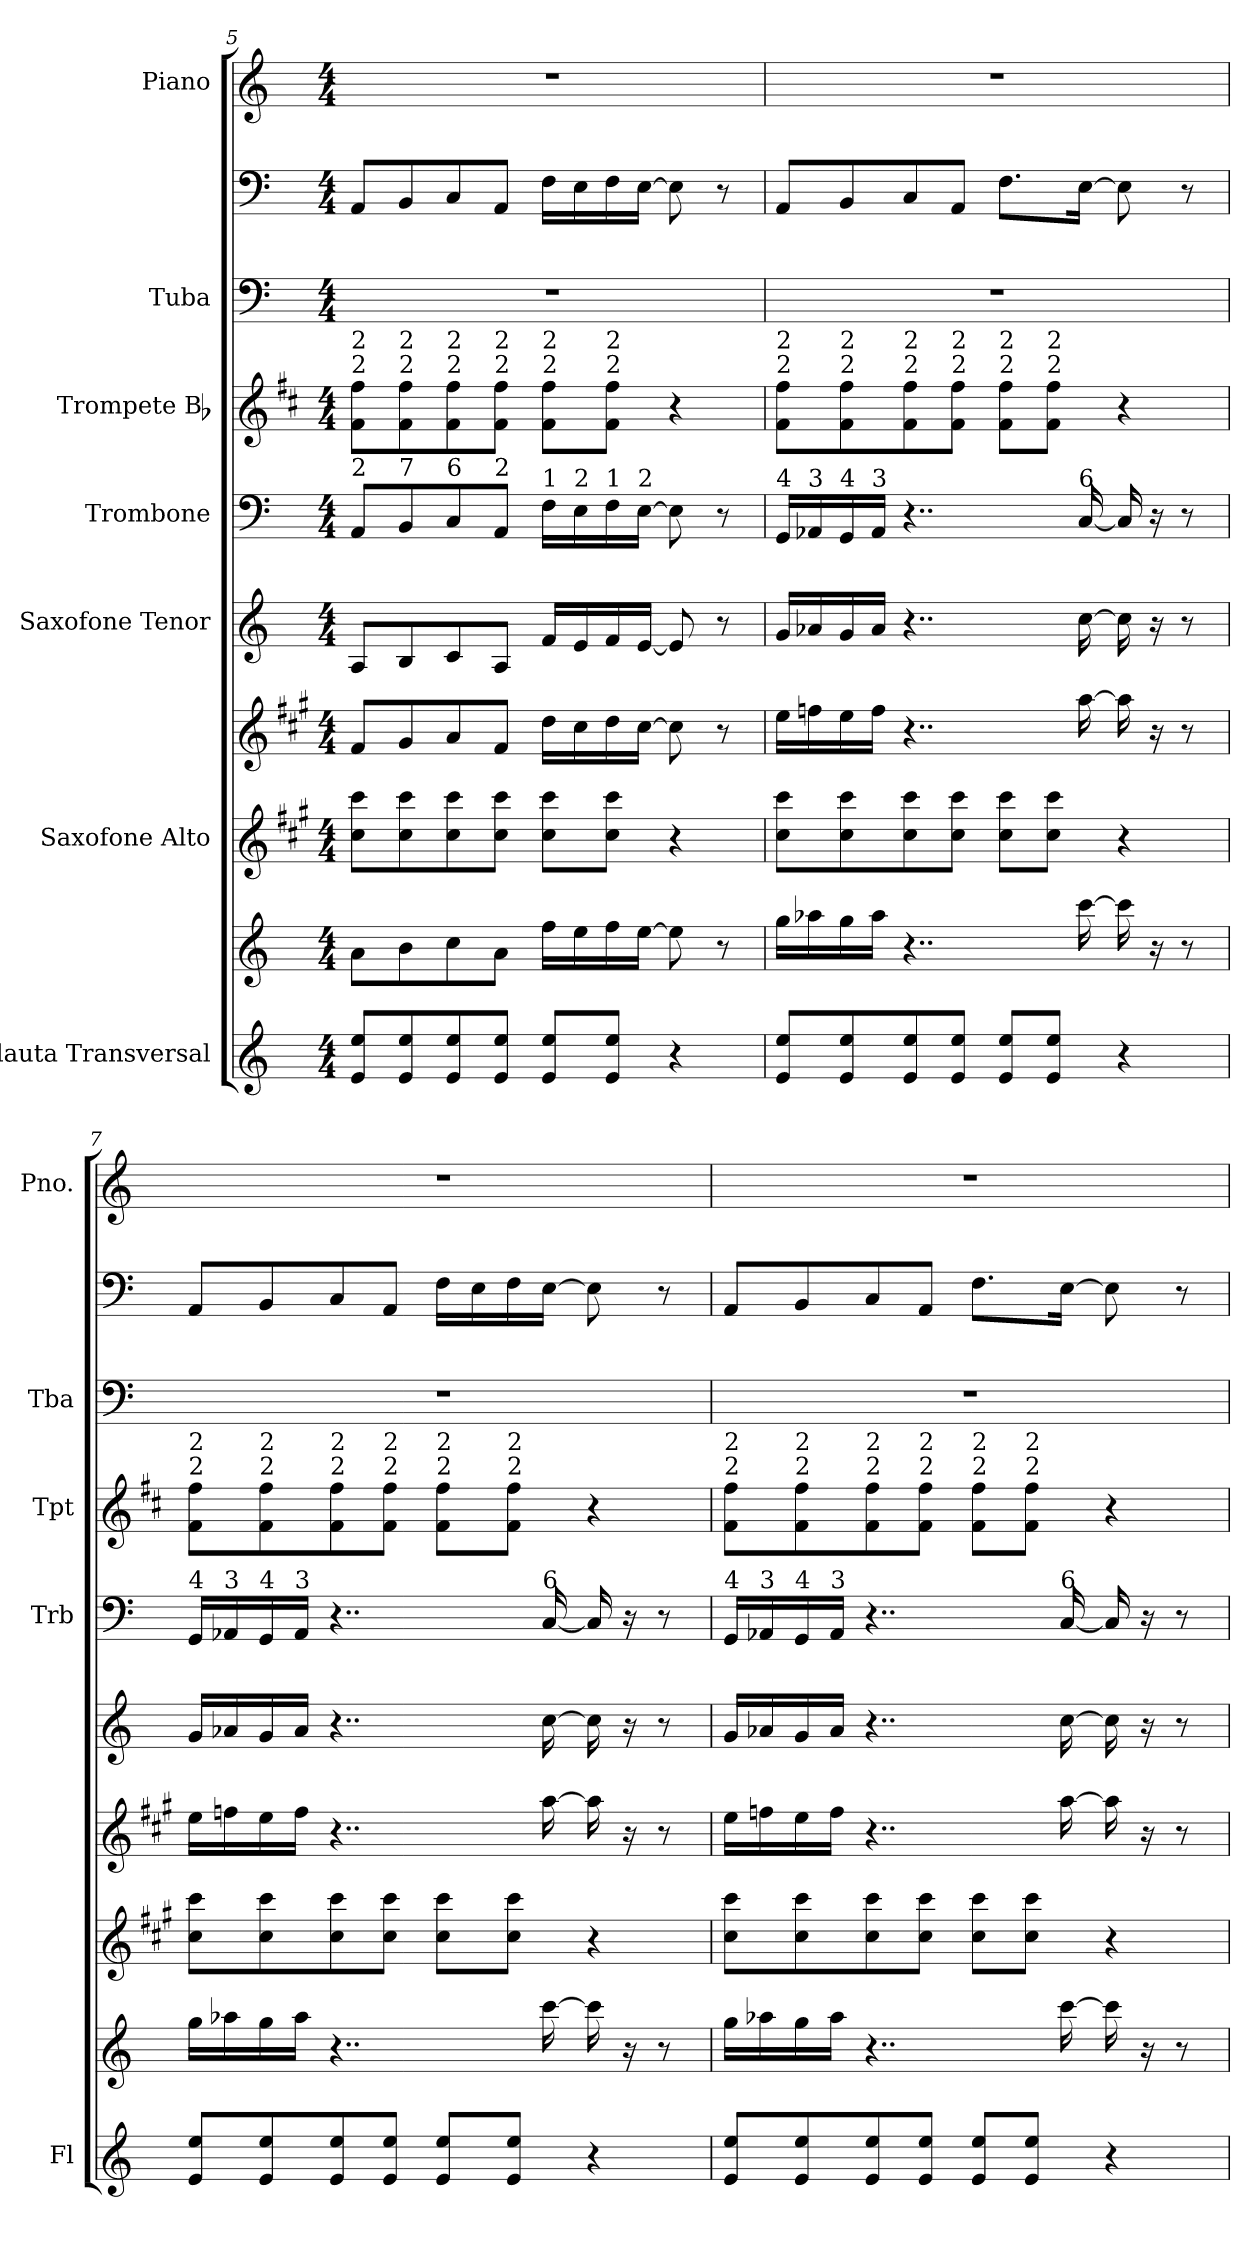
**kern	**kern	**kern	**kern	**kern	**kern	**kern	**kern	**kern	**kern
*part7	*part7	*part6	*part6	*part5	*part4	*part3	*part2	*part2	*part1
*staff10	*staff9	*staff8	*staff7	*staff6	*staff5	*staff4	*staff3	*staff2	*staff1
*I"Flauta Transversal	*	*I"Saxofone Alto	*	*I"Saxofone Tenor	*I"Trombone	*I"Trompete Bb	*I"Tuba	*	*I"Piano
*I'Fl	*	*	*	*	*I'Trb	*I'Tpt	*I'Tba	*	*I'Pno.
!!LO:PB:g=z
*clefG2	*clefG2	*clefG2	*clefG2	*clefG2	*clefF4	*clefG2	*clefF4	*clefF4	*clefG2
*	*	*ITrd5c9	*ITrd5c9	*ITrd8c14	*	*ITrd1c2	*	*	*
*k[]	*k[]	*k[]	*k[]	*k[]	*k[]	*k[]	*k[]	*k[]	*k[]
*M4/4	*M4/4	*M4/4	*M4/4	*M4/4	*M4/4	*M4/4	*M4/4	*M4/4	*M4/4
=5	=5	=5	=5	=5	=5	=5	=5	=5	=5
!	!	!	!	!	!	!LO:TX:a:t=2	!	!	!
!	!	!	!	!	!	!LO:TX:a:t=2	!	!	!
!	!	!	!	!	!LO:TX:a:t=2	!	!	!	!
8e/ 8ee/L	8a\L	8e\ 8ee\L	8A/L	8AA/L	8AA/L	8e\ 8ee\L	1r	8AA/L	1r
!	!	!	!	!	!	!LO:TX:a:t=2	!	!	!
!	!	!	!	!	!	!LO:TX:a:t=2	!	!	!
!	!	!	!	!	!LO:TX:a:t=7	!	!	!	!
8e/ 8ee/	8b\	8e\ 8ee\	8B/	8BB/	8BB/	8e\ 8ee\	.	8BB/	.
!	!	!	!	!	!	!LO:TX:a:t=2	!	!	!
!	!	!	!	!	!	!LO:TX:a:t=2	!	!	!
!	!	!	!	!	!LO:TX:a:t=6	!	!	!	!
8e/ 8ee/	8cc\	8e\ 8ee\	8c/	8C/	8C/	8e\ 8ee\	.	8C/	.
!	!	!	!	!	!	!LO:TX:a:t=2	!	!	!
!	!	!	!	!	!	!LO:TX:a:t=2	!	!	!
!	!	!	!	!	!LO:TX:a:t=2	!	!	!	!
8e/ 8ee/J	8a\J	8e\ 8ee\J	8A/J	8AA/J	8AA/J	8e\ 8ee\J	.	8AA/J	.
!	!	!	!	!	!	!LO:TX:a:t=2	!	!	!
!	!	!	!	!	!	!LO:TX:a:t=2	!	!	!
!	!	!	!	!	!LO:TX:a:t=1	!	!	!	!
8e/ 8ee/L	16ff\LL	8e\ 8ee\L	16f\LL	16F/LL	16F\LL	8e\ 8ee\L	.	16F\LL	.
!	!	!	!	!	!LO:TX:a:t=2	!	!	!	!
.	16ee\	.	16e\	16E/	16E\	.	.	16E\	.
!	!	!	!	!	!	!LO:TX:a:t=2	!	!	!
!	!	!	!	!	!	!LO:TX:a:t=2	!	!	!
!	!	!	!	!	!LO:TX:a:t=1	!	!	!	!
8e/ 8ee/J	16ff\	8e\ 8ee\J	16f\	16F/	16F\	8e\ 8ee\J	.	16F\	.
!	!	!	!	!	!LO:TX:a:t=2	!	!	!	!
.	[16ee\JJ	.	[16e\JJ	[16E/JJ	[16E\JJ	.	.	[16E\JJ	.
4r	8ee\]	4r	8e\]	8E/]	8E\]	4r	.	8E\]	.
.	8r	.	8r	8r	8r	.	.	8r	.
=6	=6	=6	=6	=6	=6	=6	=6	=6	=6
!	!	!	!	!	!	!LO:TX:a:t=2	!	!	!
!	!	!	!	!	!	!LO:TX:a:t=2	!	!	!
!	!	!	!	!	!LO:TX:a:t=4	!	!	!	!
8e/ 8ee/L	16gg\LL	8e\ 8ee\L	16g\LL	16G/LL	16GG/LL	8e\ 8ee\L	1r	8AA/L	1r
!	!	!	!	!	!LO:TX:a:t=3	!	!	!	!
.	16aa-X\	.	16a-X\	16A-X/	16AA-X/	.	.	.	.
!	!	!	!	!	!	!LO:TX:a:t=2	!	!	!
!	!	!	!	!	!	!LO:TX:a:t=2	!	!	!
!	!	!	!	!	!LO:TX:a:t=4	!	!	!	!
8e/ 8ee/	16gg\	8e\ 8ee\	16g\	16G/	16GG/	8e\ 8ee\	.	8BB/	.
!	!	!	!	!	!LO:TX:a:t=3	!	!	!	!
.	16aa-\JJ	.	16a-\JJ	16A-/JJ	16AA-/JJ	.	.	.	.
!	!	!	!	!	!	!LO:TX:a:t=2	!	!	!
!	!	!	!	!	!	!LO:TX:a:t=2	!	!	!
8e/ 8ee/	4..r	8e\ 8ee\	4..r	4..r	4..r	8e\ 8ee\	.	8C/	.
!	!	!	!	!	!	!LO:TX:a:t=2	!	!	!
!	!	!	!	!	!	!LO:TX:a:t=2	!	!	!
8e/ 8ee/J	.	8e\ 8ee\J	.	.	.	8e\ 8ee\J	.	8AA/J	.
!	!	!	!	!	!	!LO:TX:a:t=2	!	!	!
!	!	!	!	!	!	!LO:TX:a:t=2	!	!	!
8e/ 8ee/L	.	8e\ 8ee\L	.	.	.	8e\ 8ee\L	.	8.F\L	.
!	!	!	!	!	!	!LO:TX:a:t=2	!	!	!
!	!	!	!	!	!	!LO:TX:a:t=2	!	!	!
8e/ 8ee/J	.	8e\ 8ee\J	.	.	.	8e\ 8ee\J	.	.	.
!	!	!	!	!	!LO:TX:a:t=6	!	!	!	!
.	[16ccc\	.	[16cc\	[16c\	[16C/	.	.	[16E\Jk	.
4r	16ccc\]	4r	16cc\]	16c\]	16C/]	4r	.	8E\]	.
.	16r	.	16r	16r	16r	.	.	.	.
.	8r	.	8r	8r	8r	.	.	8r	.
=7	=7	=7	=7	=7	=7	=7	=7	=7	=7
!	!	!	!	!	!	!LO:TX:a:t=2	!	!	!
!	!	!	!	!	!	!LO:TX:a:t=2	!	!	!
!	!	!	!	!	!LO:TX:a:t=4	!	!	!	!
8e/ 8ee/L	16gg\LL	8e\ 8ee\L	16g\LL	16G/LL	16GG/LL	8e\ 8ee\L	1r	8AA/L	1r
!	!	!	!	!	!LO:TX:a:t=3	!	!	!	!
.	16aa-X\	.	16a-X\	16A-X/	16AA-X/	.	.	.	.
!	!	!	!	!	!	!LO:TX:a:t=2	!	!	!
!	!	!	!	!	!	!LO:TX:a:t=2	!	!	!
!	!	!	!	!	!LO:TX:a:t=4	!	!	!	!
8e/ 8ee/	16gg\	8e\ 8ee\	16g\	16G/	16GG/	8e\ 8ee\	.	8BB/	.
!	!	!	!	!	!LO:TX:a:t=3	!	!	!	!
.	16aa-\JJ	.	16a-\JJ	16A-/JJ	16AA-/JJ	.	.	.	.
!	!	!	!	!	!	!LO:TX:a:t=2	!	!	!
!	!	!	!	!	!	!LO:TX:a:t=2	!	!	!
8e/ 8ee/	4..r	8e\ 8ee\	4..r	4..r	4..r	8e\ 8ee\	.	8C/	.
!	!	!	!	!	!	!LO:TX:a:t=2	!	!	!
!	!	!	!	!	!	!LO:TX:a:t=2	!	!	!
8e/ 8ee/J	.	8e\ 8ee\J	.	.	.	8e\ 8ee\J	.	8AA/J	.
!	!	!	!	!	!	!LO:TX:a:t=2	!	!	!
!	!	!	!	!	!	!LO:TX:a:t=2	!	!	!
8e/ 8ee/L	.	8e\ 8ee\L	.	.	.	8e\ 8ee\L	.	16F\LL	.
.	.	.	.	.	.	.	.	16E\	.
!	!	!	!	!	!	!LO:TX:a:t=2	!	!	!
!	!	!	!	!	!	!LO:TX:a:t=2	!	!	!
8e/ 8ee/J	.	8e\ 8ee\J	.	.	.	8e\ 8ee\J	.	16F\	.
!	!	!	!	!	!LO:TX:a:t=6	!	!	!	!
.	[16ccc\	.	[16cc\	[16c\	[16C/	.	.	[16E\JJ	.
4r	16ccc\]	4r	16cc\]	16c\]	16C/]	4r	.	8E\]	.
.	16r	.	16r	16r	16r	.	.	.	.
.	8r	.	8r	8r	8r	.	.	8r	.
!!LO:PB:g=z
=8	=8	=8	=8	=8	=8	=8	=8	=8	=8
!	!	!	!	!	!	!LO:TX:a:t=2	!	!	!
!	!	!	!	!	!	!LO:TX:a:t=2	!	!	!
!	!	!	!	!	!LO:TX:a:t=4	!	!	!	!
8e/ 8ee/L	16gg\LL	8e\ 8ee\L	16g\LL	16G/LL	16GG/LL	8e\ 8ee\L	1r	8AA/L	1r
!	!	!	!	!	!LO:TX:a:t=3	!	!	!	!
.	16aa-X\	.	16a-X\	16A-X/	16AA-X/	.	.	.	.
!	!	!	!	!	!	!LO:TX:a:t=2	!	!	!
!	!	!	!	!	!	!LO:TX:a:t=2	!	!	!
!	!	!	!	!	!LO:TX:a:t=4	!	!	!	!
8e/ 8ee/	16gg\	8e\ 8ee\	16g\	16G/	16GG/	8e\ 8ee\	.	8BB/	.
!	!	!	!	!	!LO:TX:a:t=3	!	!	!	!
.	16aa-\JJ	.	16a-\JJ	16A-/JJ	16AA-/JJ	.	.	.	.
!	!	!	!	!	!	!LO:TX:a:t=2	!	!	!
!	!	!	!	!	!	!LO:TX:a:t=2	!	!	!
8e/ 8ee/	4..r	8e\ 8ee\	4..r	4..r	4..r	8e\ 8ee\	.	8C/	.
!	!	!	!	!	!	!LO:TX:a:t=2	!	!	!
!	!	!	!	!	!	!LO:TX:a:t=2	!	!	!
8e/ 8ee/J	.	8e\ 8ee\J	.	.	.	8e\ 8ee\J	.	8AA/J	.
!	!	!	!	!	!	!LO:TX:a:t=2	!	!	!
!	!	!	!	!	!	!LO:TX:a:t=2	!	!	!
8e/ 8ee/L	.	8e\ 8ee\L	.	.	.	8e\ 8ee\L	.	8.F\L	.
!	!	!	!	!	!	!LO:TX:a:t=2	!	!	!
!	!	!	!	!	!	!LO:TX:a:t=2	!	!	!
8e/ 8ee/J	.	8e\ 8ee\J	.	.	.	8e\ 8ee\J	.	.	.
!	!	!	!	!	!LO:TX:a:t=6	!	!	!	!
.	[16ccc\	.	[16cc\	[16c\	[16C/	.	.	[16E\Jk	.
4r	16ccc\]	4r	16cc\]	16c\]	16C/]	4r	.	8E\]	.
.	16r	.	16r	16r	16r	.	.	.	.
.	8r	.	8r	8r	8r	.	.	8r	.
=	=	=	=	=	=	=	=	=	=
*-	*-	*-	*-	*-	*-	*-	*-	*-	*-
